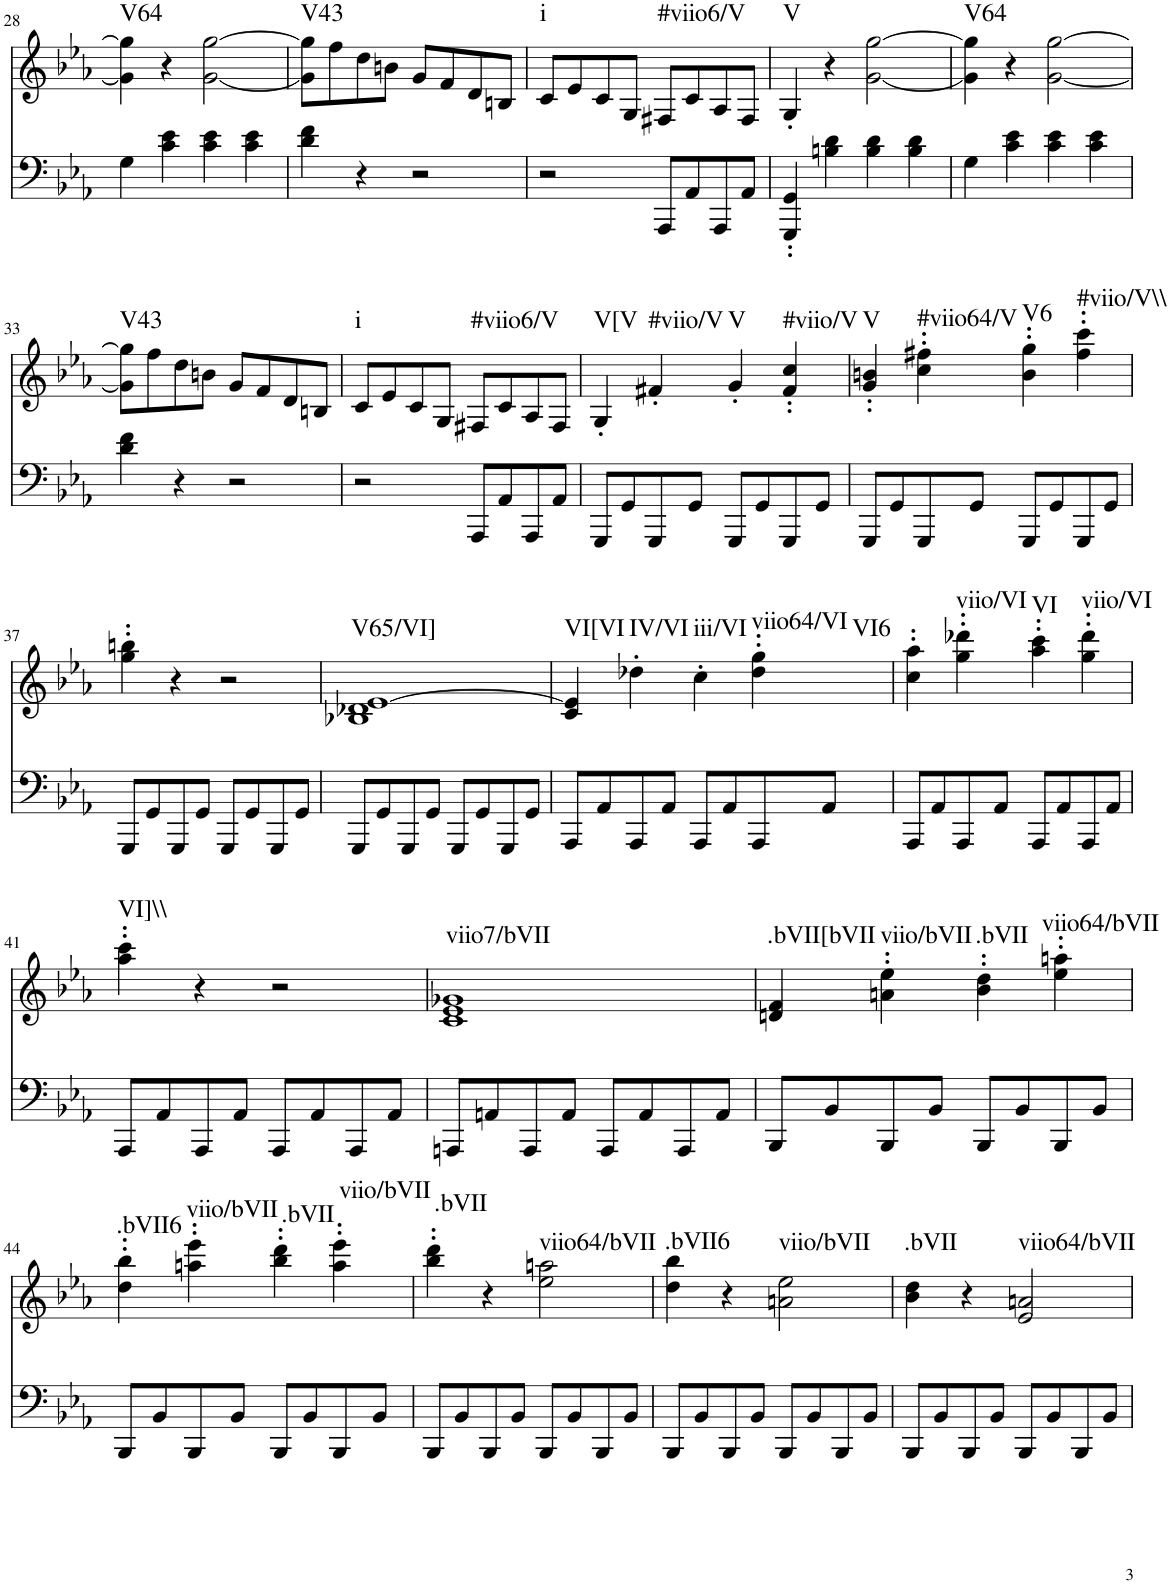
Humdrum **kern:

**kern	**kern	**harte
*part2	*part1	*part1
*staff2	*staff1	*
*I"piano	*I"piano	*
*I'Pno	*I'Pno	*
!!LO:PB:g=z
*clefF4	*clefG2	*
*k[b-e-a-]	*k[b-e-a-]	*
*c:	*c:	*
*M2/2	*M2/2	*
=28	=28	=28
!	!	!LO:H:kt=V64
4G\	4g\] 4gg\]	N
4c\ 4e-\	4r	.
4c\ 4e-\	[2g\ [2gg\	.
4c\ 4e-\	.	.
=29	=29	=29
!	!	!LO:H:kt=V43
4d\ 4f\	8g\] 8gg\]L	N
.	8ff\	.
4r	8dd\	.
.	8bn\J	.
2r	8g/L	.
.	8f/	.
.	8d/	.
.	8Bn/J	.
=30	=30	=30
!	!	!LO:H:kt=i
2r	8c/L	N
.	8e-/	.
.	8c/	.
.	8G/J	.
!	!	!LO:H:kt=#viio6/V
8AAA-/L	8F#X/L	N
8AA-/	8c/	.
8AAA-/	8A-/	.
8AA-/J	8F#/J	.
=31	=31	=31
!	!	!LO:H:kt=V
4GGG/' 4GG/'	4G'/	N
4Bn\ 4d\	4r	.
4B\ 4d\	[2g\ [2gg\	.
4B\ 4d\	.	.
=32	=32	=32
!	!	!LO:H:kt=V64
4G\	4g\] 4gg\]	N
4c\ 4e-\	4r	.
4c\ 4e-\	[2g\ [2gg\	.
4c\ 4e-\	.	.
!!LO:LB:g=z
=33	=33	=33
!	!	!LO:H:kt=V43
4d\ 4f\	8g\] 8gg\]L	N
.	8ff\	.
4r	8dd\	.
.	8bn\J	.
2r	8g/L	.
.	8f/	.
.	8d/	.
.	8Bn/J	.
=34	=34	=34
!	!	!LO:H:kt=i
2r	8c/L	N
.	8e-/	.
.	8c/	.
.	8G/J	.
!	!	!LO:H:kt=#viio6/V
8AAA-/L	8F#X/L	N
8AA-/	8c/	.
8AAA-/	8A-/	.
8AA-/J	8F#/J	.
=35	=35	=35
!	!	!LO:H:kt=V[V
8GGG/L	4G'/	N
8GG/	.	.
!	!	!LO:H:kt=#viio/V
8GGG/	4f#X'/	N
8GG/J	.	.
!	!	!LO:H:kt=V
8GGG/L	4g'/	N
8GG/	.	.
!	!	!LO:H:kt=#viio/V
8GGG/	4f#/' 4cc/'	N
8GG/J	.	.
=36	=36	=36
!	!	!LO:H:kt=V
8GGG/L	4g/' 4bn/'	N
8GG/	.	.
!	!	!LO:H:kt=#viio64/V
8GGG/	4cc\' 4ff#X\'	N
8GG/J	.	.
!	!	!LO:H:kt=V6
8GGG/L	4b\' 4gg\'	N
8GG/	.	.
!	!	!LO:H:kt=#viio/V\\
8GGG/	4ff#\' 4ccc\'	N
8GG/J	.	.
!!LO:LB:g=z
=37	=37	=37
!	!	!LO:H:kt=N.C.
8GGG/L	4gg\' 4bbn\'	N
8GG/	.	.
8GGG/	4r	.
8GG/J	.	.
8GGG/L	2r	.
8GG/	.	.
8GGG/	.	.
8GG/J	.	.
=38	=38	=38
!	!	!LO:H:kt=V65/VI]
8GGG/L	1B-X 1d-X [1e-	N
8GG/	.	.
8GGG/	.	.
8GG/J	.	.
8GGG/L	.	.
8GG/	.	.
8GGG/	.	.
8GG/J	.	.
=39	=39	=39
!	!	!LO:H:kt=VI[VI
8AAA-/L	4c/ 4e-/]	N
8AA-/	.	.
!	!	!LO:H:kt=IV/VI
8AAA-/	4dd-X'\	N
8AA-/J	.	.
!	!	!LO:H:kt=iii/VI
8AAA-/L	4cc'\	N
8AA-/	.	.
!	!	!LO:H:kt=viio64/VI
8AAA-/	4dd-\' 4gg\'	N
8AA-/J	.	.
=40	=40	=40
!	!	!LO:H:kt=VI6
8AAA-/L	4cc\' 4aa-\'	N
8AA-/	.	.
!	!	!LO:H:kt=viio/VI
8AAA-/	4gg\' 4ddd-X\'	N
8AA-/J	.	.
!	!	!LO:H:kt=VI
8AAA-/L	4aa-\' 4ccc\'	N
8AA-/	.	.
!	!	!LO:H:kt=viio/VI
8AAA-/	4gg\' 4ddd-\'	N
8AA-/J	.	.
!!LO:LB:g=z
=41	=41	=41
!	!	!LO:H:kt=VI]\\
8AAA-/L	4aa-\' 4ccc\'	N
8AA-/	.	.
8AAA-/	4r	.
8AA-/J	.	.
8AAA-/L	2r	.
8AA-/	.	.
8AAA-/	.	.
8AA-/J	.	.
=42	=42	=42
!	!	!LO:H:kt=viio7/bVII
8AAAn/L	1c 1e- 1g-X	N
8AAn/	.	.
8AAA/	.	.
8AA/J	.	.
8AAA/L	.	.
8AA/	.	.
8AAA/	.	.
8AA/J	.	.
=43	=43	=43
!	!	!LO:H:kt=.bVII[bVII
8BBB-/L	4dn/ 4f/	N
8BB-/	.	.
!	!	!LO:H:kt=viio/bVII
8BBB-/	4an\' 4ee-\'	N
8BB-/J	.	.
!	!	!LO:H:kt=.bVII
8BBB-/L	4b-\' 4dd\'	N
8BB-/	.	.
!	!	!LO:H:kt=viio64/bVII
8BBB-/	4ee-\' 4aan\'	N
8BB-/J	.	.
!!LO:LB:g=z
=44	=44	=44
!	!	!LO:H:kt=.bVII6
8BBB-/L	4dd\' 4bb-\'	N
8BB-/	.	.
!	!	!LO:H:kt=viio/bVII
8BBB-/	4aan\' 4eee-\'	N
8BB-/J	.	.
!	!	!LO:H:kt=.bVII
8BBB-/L	4bb-\' 4ddd\'	N
8BB-/	.	.
!	!	!LO:H:kt=viio/bVII
8BBB-/	4aa\' 4eee-\'	N
8BB-/J	.	.
=45	=45	=45
!	!	!LO:H:kt=.bVII
8BBB-/L	4bb-\' 4ddd\'	N
8BB-/	.	.
8BBB-/	4r	.
8BB-/J	.	.
!	!	!LO:H:kt=viio64/bVII
8BBB-/L	2ee-\ 2aan\	N
8BB-/	.	.
8BBB-/	.	.
8BB-/J	.	.
=46	=46	=46
!	!	!LO:H:kt=.bVII6
8BBB-/L	4dd\ 4bb-\	N
8BB-/	.	.
8BBB-/	4r	.
8BB-/J	.	.
!	!	!LO:H:kt=viio/bVII
8BBB-/L	2an\ 2ee-\	N
8BB-/	.	.
8BBB-/	.	.
8BB-/J	.	.
=47	=47	=47
!	!	!LO:H:kt=.bVII
8BBB-/L	4b-\ 4dd\	N
8BB-/	.	.
8BBB-/	4r	.
8BB-/J	.	.
!	!	!LO:H:kt=viio64/bVII
8BBB-/L	2e-/ 2an/	N
8BB-/	.	.
8BBB-/	.	.
8BB-/J	.	.
=	=	=
*-	*-	*-
